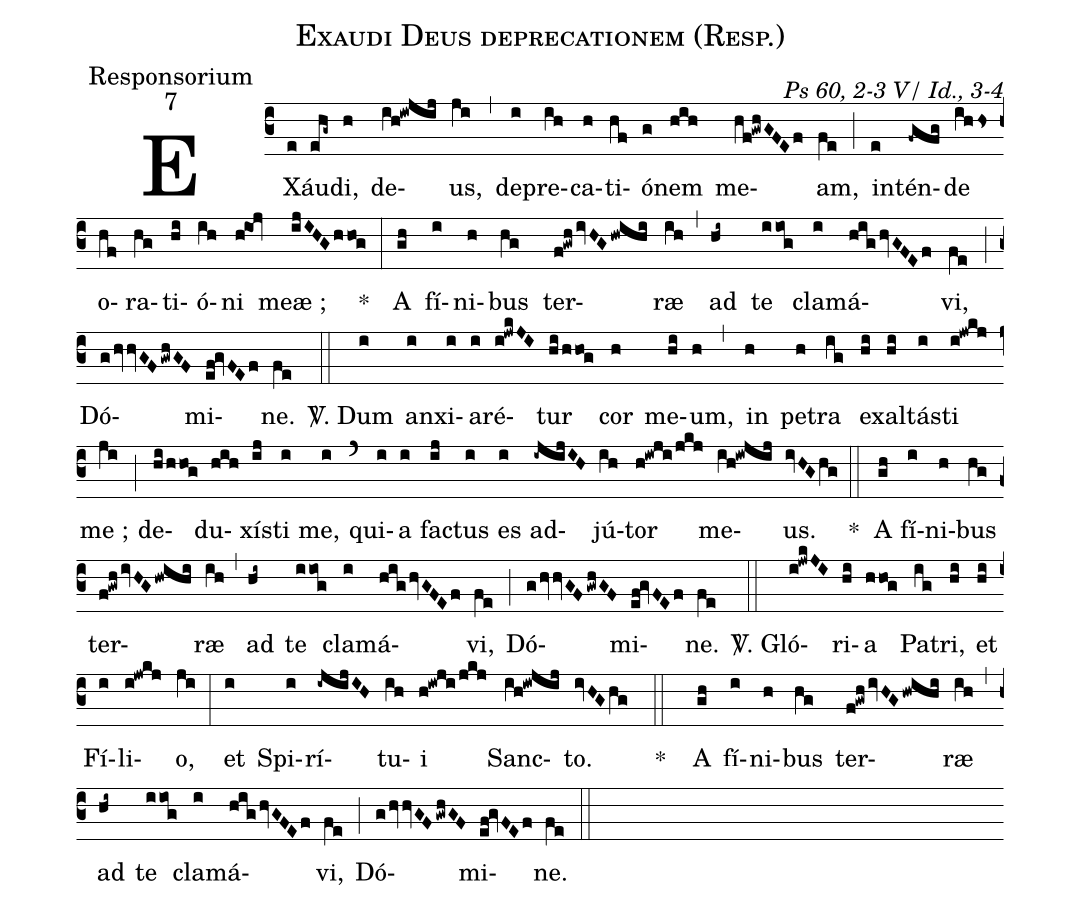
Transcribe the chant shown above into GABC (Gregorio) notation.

name:Exaudi Deus deprecationem (Resp.);
office-part:Responsorium;
mode:7;
commentary:Ps 60, 2-3 V/ Id., 3-4;
%%
(c3)EX(e)áu(ehg~)di,(h) de(ih!iwjij)us,(ji) (,) de(i)pre(ih)ca(h)ti(hf)ó(g)nem(hih) me(hf!gwhGFEf)am,(fe) (;) in(e)tén(-fgfg)de(ihhs) o(hf)ra(hg)ti(hi)ó(ih)ni(h!ioj) meæ ;(ijIHGhhog) *(:) A(gh) fí(i)ni(h)bus(hg) ter(f!gwh/ivHG/hwihi)ræ(ih) (,) ad(hi~) te(iiog) cla(i)má(hig/hvGFEf)vi,(fe) (;) Dó(g/hvhvGF/gwhGF)mi(ef!gvFEf)ne.(fe) (::)

<sp>V/</sp>. Dum(i) an(i)xi(i)a(i)ré(i!jwkJI)tur(hi/hhog) cor(h) me(hi)um,(h) (,) in(h) pe(h)tra(ig) ex(hi)al(hi)tás(i)ti(i!jwkj) me ;(ji) (;) de(hi/hhog)du(hih)xís(ij)ti(i) me,(i) (`) qui(i)a(i) fac(ij)tus(i) es(i) ad(-ijijIH)jú(ih)tor(h!iwji/jkj) me(ih!iwjij)us.(ivHGhg) (::)
*() A(gh) fí(i)ni(h)bus(hg) ter(f!gwh/ivHG/hwihi)ræ(ih) (,) ad(hi~) te(iiog) cla(i)má(hig/hvGFEf)vi,(fe) (;) Dó(g/hvhvGF/gwhGF)mi(ef!gvFEf)ne.(fe) (::)

<sp>V/</sp>. Gló(i!jwkJI)ri(hi)a(hhog) Pa(ig)tri,(hi) et(hi) Fí(i)li(i!jwkj)o,(ji) (:) et(i) Spi(i)rí(-ijijIH)tu(ih)i(h!iwji/jkj) Sanc(ih!iwjij)to.(ivHGhg) ( ::)
*() A(gh) fí(i)ni(h)bus(hg) ter(f!gwh/ivHG/hwihi)ræ(ih) (,) ad(hi~) te(iiog) cla(i)má(hig/hvGFEf)vi,(fe) (;) Dó(g/hvhvGF/gwhGF)mi(ef!gvFEf)ne.(fe) (::)
